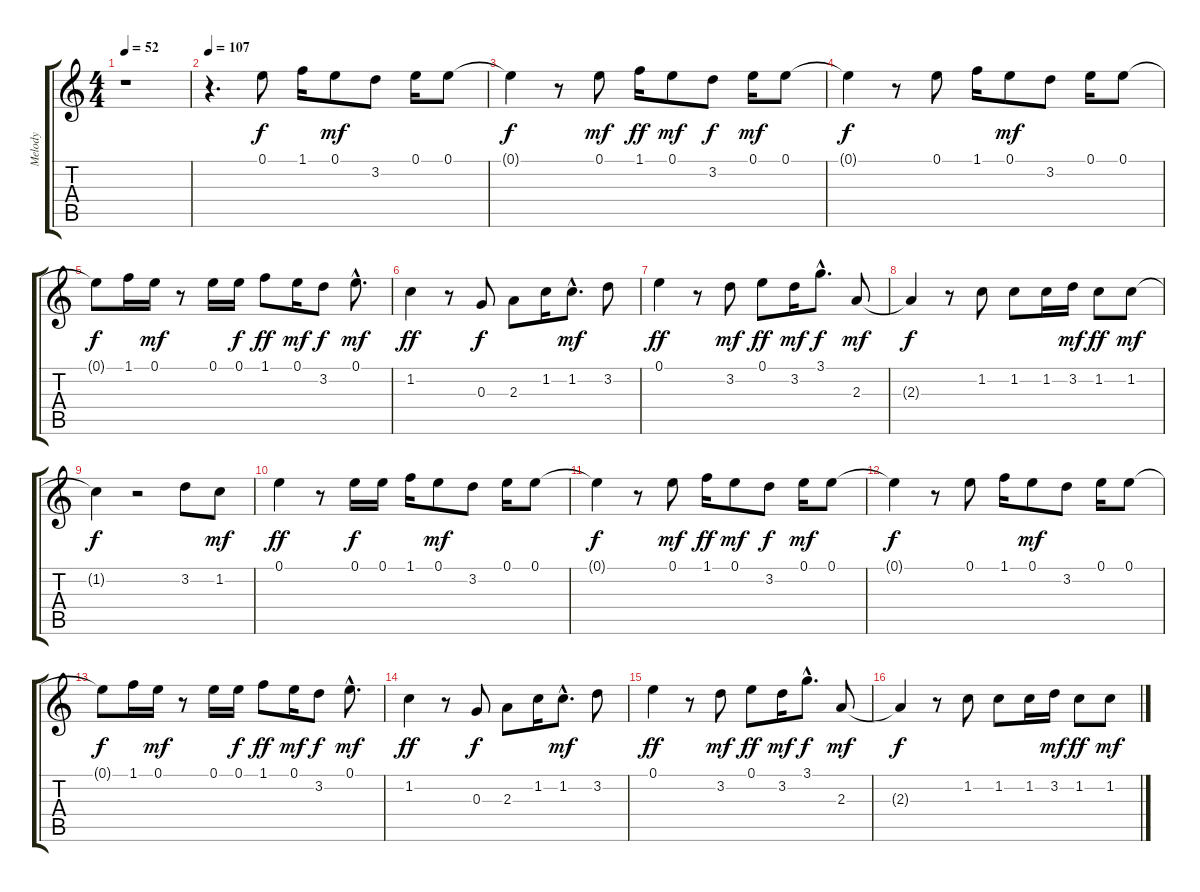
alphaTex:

\track ("Melody" "Melody") {instrument distortionguitar}
\staff {score tabs}
\tuning (E4 B3 G3 D3 A2 E2) {hide}
\ts (4 4)
\tempo 52
\clef g2
\ks c
r.1{dy f} |
\tempo 107
r.4{d} 0.1.8 1.1.16 0.1.8{dy mf} 3.2.8 0.1.16 0.1.8 |
0.1{t}.4{dy f} r.8 0.1.8{dy mf} 1.1.16{dy ff} 0.1.8{dy mf} 3.2.8{dy f} 0.1.16{dy mf} 0.1.8 |
0.1{t}.4{dy f} r.8 0.1.8 1.1.16 0.1.8{dy mf} 3.2.8 0.1.16 0.1.8 |
0.1{t}.8{dy f} 1.1.16 0.1.16{dy mf} r.8 0.1.16 0.1.16{dy f} 1.1.8{dy ff} 0.1.16{dy mf} 3.2.8{dy f} 0.1{hac}.8{d dy mf} |
1.2.4{dy ff} r.8 0.3.8{dy f} 2.3.8 1.2.16 1.2{hac}.8{d dy mf} 3.2.8 |
0.1.4{dy ff} r.8 3.2.8{dy mf} 0.1.8{dy ff} 3.2.16{dy mf} 3.1{hac}.8{d dy f} 2.3.8{dy mf} |
2.3{t}.4{dy f} r.8 1.2.8 1.2.8 1.2.16 3.2.16{dy mf} 1.2.8{dy ff} 1.2.8{dy mf} |
1.2{t}.4{dy f} r.2 3.2.8 1.2.8{dy mf} |
0.1.4{dy ff} r.8 0.1.16{dy f} 0.1.16 1.1.16 0.1.8{dy mf} 3.2.8 0.1.16 0.1.8 |
0.1{t}.4{dy f} r.8 0.1.8{dy mf} 1.1.16{dy ff} 0.1.8{dy mf} 3.2.8{dy f} 0.1.16{dy mf} 0.1.8 |
0.1{t}.4{dy f} r.8 0.1.8 1.1.16 0.1.8{dy mf} 3.2.8 0.1.16 0.1.8 |
0.1{t}.8{dy f} 1.1.16 0.1.16{dy mf} r.8 0.1.16 0.1.16{dy f} 1.1.8{dy ff} 0.1.16{dy mf} 3.2.8{dy f} 0.1{hac}.8{d dy mf} |
1.2.4{dy ff} r.8 0.3.8{dy f} 2.3.8 1.2.16 1.2{hac}.8{d dy mf} 3.2.8 |
0.1.4{dy ff} r.8 3.2.8{dy mf} 0.1.8{dy ff} 3.2.16{dy mf} 3.1{hac}.8{d dy f} 2.3.8{dy mf} |
2.3{t}.4{dy f} r.8 1.2.8 1.2.8 1.2.16 3.2.16{dy mf} 1.2.8{dy ff} 1.2.8{dy mf}
